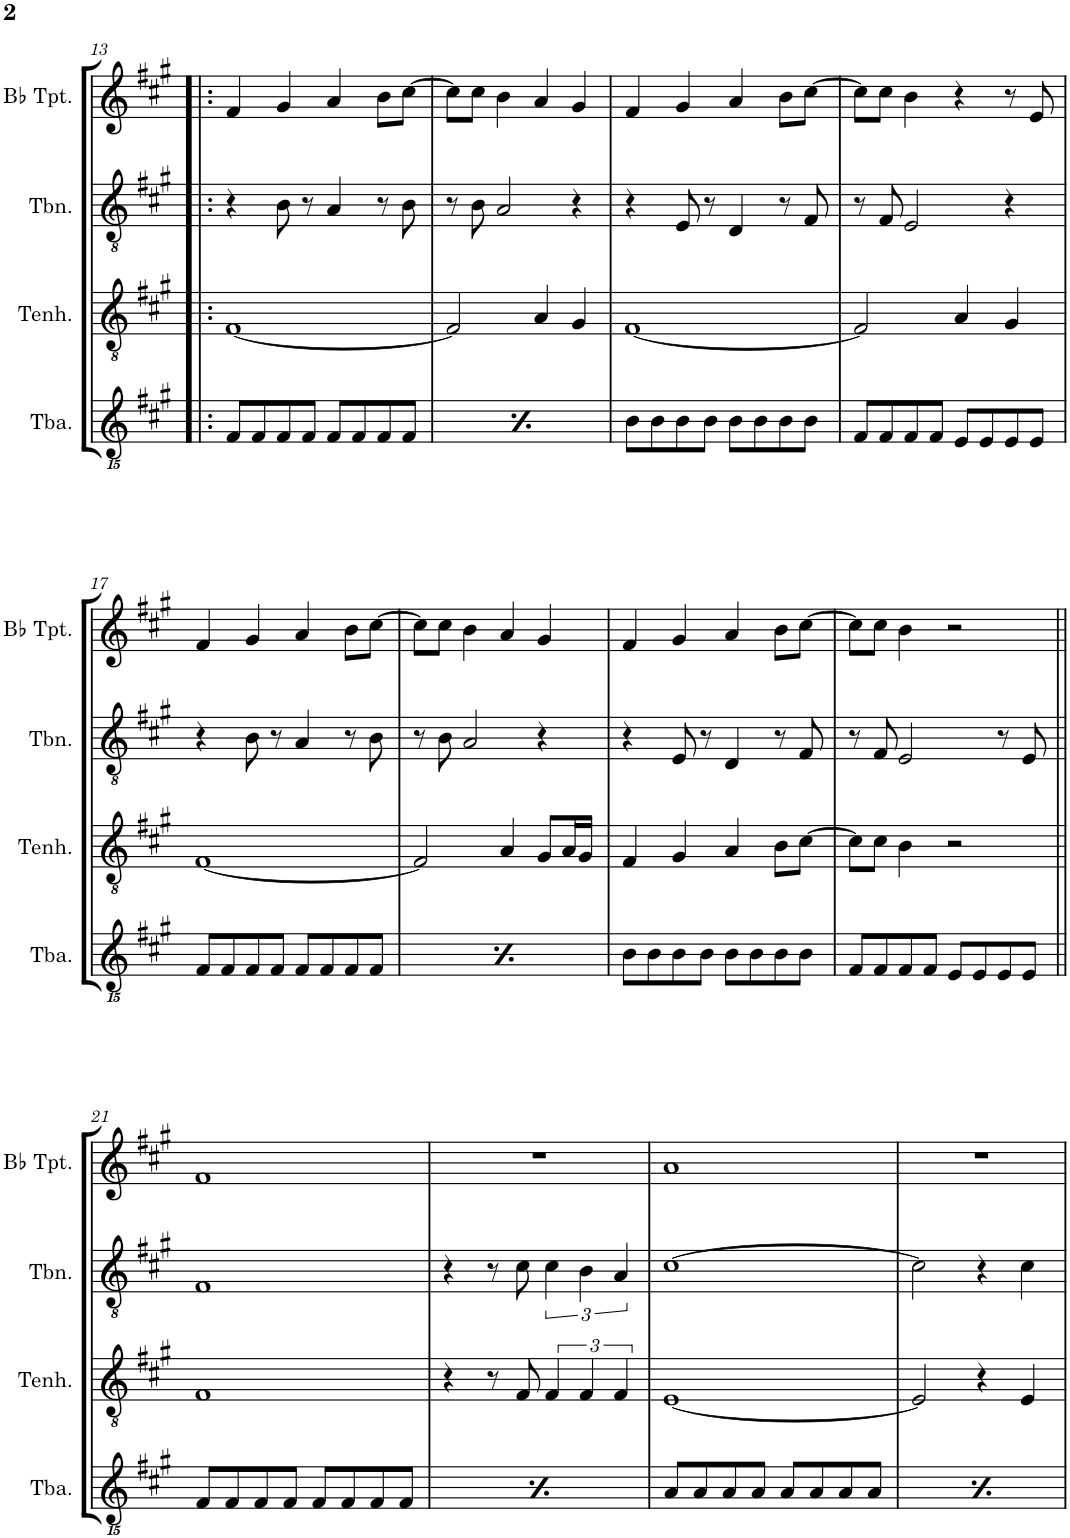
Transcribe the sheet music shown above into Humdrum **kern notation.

**kern	**kern	**kern	**kern
*part4	*part3	*part2	*part1
*staff4	*staff3	*staff2	*staff1
*I"Tuba	*I"Tenorhorn	*I"Trombone	*I"Bb Trumpet
*I'Tba.	*I'Tenh.	*I'Tbn.	*I'Bb Tpt.
!!LO:PB:g=z
*clefGvv2	*clefGv2	*clefGv2	*clefG2
*Trd1c2	*Trd1c2	*Trd1c2	*Trd1c2
*k[f#c#g#]	*k[f#c#g#]	*k[f#c#g#]	*k[f#c#g#]
*M4/4	*M4/4	*M4/4	*M4/4
=13!|:	=13!|:	=13!|:	=13!|:
8FF#/L	[1F#	4r	4f#/
8FF#/	.	.	.
8FF#/	.	8B\	4g#/
8FF#/J	.	8r	.
8FF#/L	.	4A/	4a/
8FF#/	.	.	.
8FF#/	.	8r	8b\L
8FF#/J	.	8B\	[8cc#\J
=14	=14	=14	=14
8FF#/L	2F#/]	8r	8cc#\L]
8FF#/	.	8B\	8cc#\J
8FF#/	.	2A/	4b\
8FF#/J	.	.	.
8FF#/L	4A/	.	4a/
8FF#/	.	.	.
8FF#/	4G#/	4r	4g#/
8FF#/J	.	.	.
=15	=15	=15	=15
8BB\L	[1F#	4r	4f#/
8BB\	.	.	.
8BB\	.	8E/	4g#/
8BB\J	.	8r	.
8BB\L	.	4D/	4a/
8BB\	.	.	.
8BB\	.	8r	8b\L
8BB\J	.	8F#/	[>8cc#\J
=16	=16	=16	=16
8FF#/L	2F#/]	8r	8cc#\L]
8FF#/	.	8F#/	8cc#\J
8FF#/	.	2E/	4b\
8FF#/J	.	.	.
8EE/L	4A/	.	4r
8EE/	.	.	.
8EE/	4G#/	4r	8r
8EE/J	.	.	8e/
!!LO:LB:g=z
=17	=17	=17	=17
8FF#/L	[1F#	4r	4f#/
8FF#/	.	.	.
8FF#/	.	8B\	4g#/
8FF#/J	.	8r	.
8FF#/L	.	4A/	4a/
8FF#/	.	.	.
8FF#/	.	8r	8b\L
8FF#/J	.	8B\	[8cc#\J
=18	=18	=18	=18
8FF#/L	2F#/]	8r	8cc#\L]
8FF#/	.	8B\	8cc#\J
8FF#/	.	2A/	4b\
8FF#/J	.	.	.
8FF#/L	4A/	.	4a/
8FF#/	.	.	.
8FF#/	8G#/L	4r	4g#/
8FF#/J	16A/L	.	.
.	16G#/JJ	.	.
=19	=19	=19	=19
8BB\L	4F#/	4r	4f#/
8BB\	.	.	.
8BB\	4G#/	8E/	4g#/
8BB\J	.	8r	.
8BB\L	4A/	4D/	4a/
8BB\	.	.	.
8BB\	8B\L	8r	8b\L
8BB\J	[>8c#\J	8F#/	[>8cc#\J
=20	=20	=20	=20
8FF#/L	8c#\L]	8r	8cc#\L]
8FF#/	8c#\J	8F#/	8cc#\J
8FF#/	4B\	2E/	4b\
8FF#/J	.	.	.
8EE/L	2r	.	2r
8EE/	.	.	.
8EE/	.	8r	.
8EE/J	.	8E/	.
!!LO:LB:g=z
=21||	=21||	=21||	=21||
8FF#/L	1F#	1F#	1f#
8FF#/	.	.	.
8FF#/	.	.	.
8FF#/J	.	.	.
8FF#/L	.	.	.
8FF#/	.	.	.
8FF#/	.	.	.
8FF#/J	.	.	.
=22	=22	=22	=22
8FF#/L	4r	4r	1r
8FF#/	.	.	.
8FF#/	8r	8r	.
8FF#/J	8F#/	8c#\	.
8FF#/L	6F#/	6c#\	.
8FF#/	.	.	.
.	6F#/	6B\	.
8FF#/	.	.	.
.	6F#/	6A/	.
8FF#/J	.	.	.
=23	=23	=23	=23
8AA/L	[1E	[1c#	1a
8AA/	.	.	.
8AA/	.	.	.
8AA/J	.	.	.
8AA/L	.	.	.
8AA/	.	.	.
8AA/	.	.	.
8AA/J	.	.	.
=24	=24	=24	=24
8AA/L	2E/]	2c#\]	1r
8AA/	.	.	.
8AA/	.	.	.
8AA/J	.	.	.
8AA/L	4r	4r	.
8AA/	.	.	.
8AA/	4E/	4c#\	.
8AA/J	.	.	.
=	=	=	=
*-	*-	*-	*-
